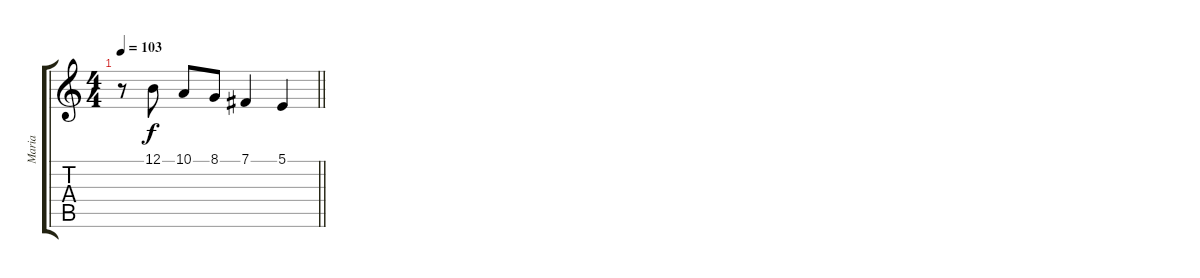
\track ("Maria" "Maria") {instrument oboe}
\staff {score tabs}
\tuning (B3 Gb3 D3 A2 E2 B1) {hide}
\ts (4 4)
\tempo 103
\clef g2
\barLineRight lightlight
\ks c
r.8{dy f} 12.1.8 10.1.8 8.1.8 7.1.4 5.1.4
